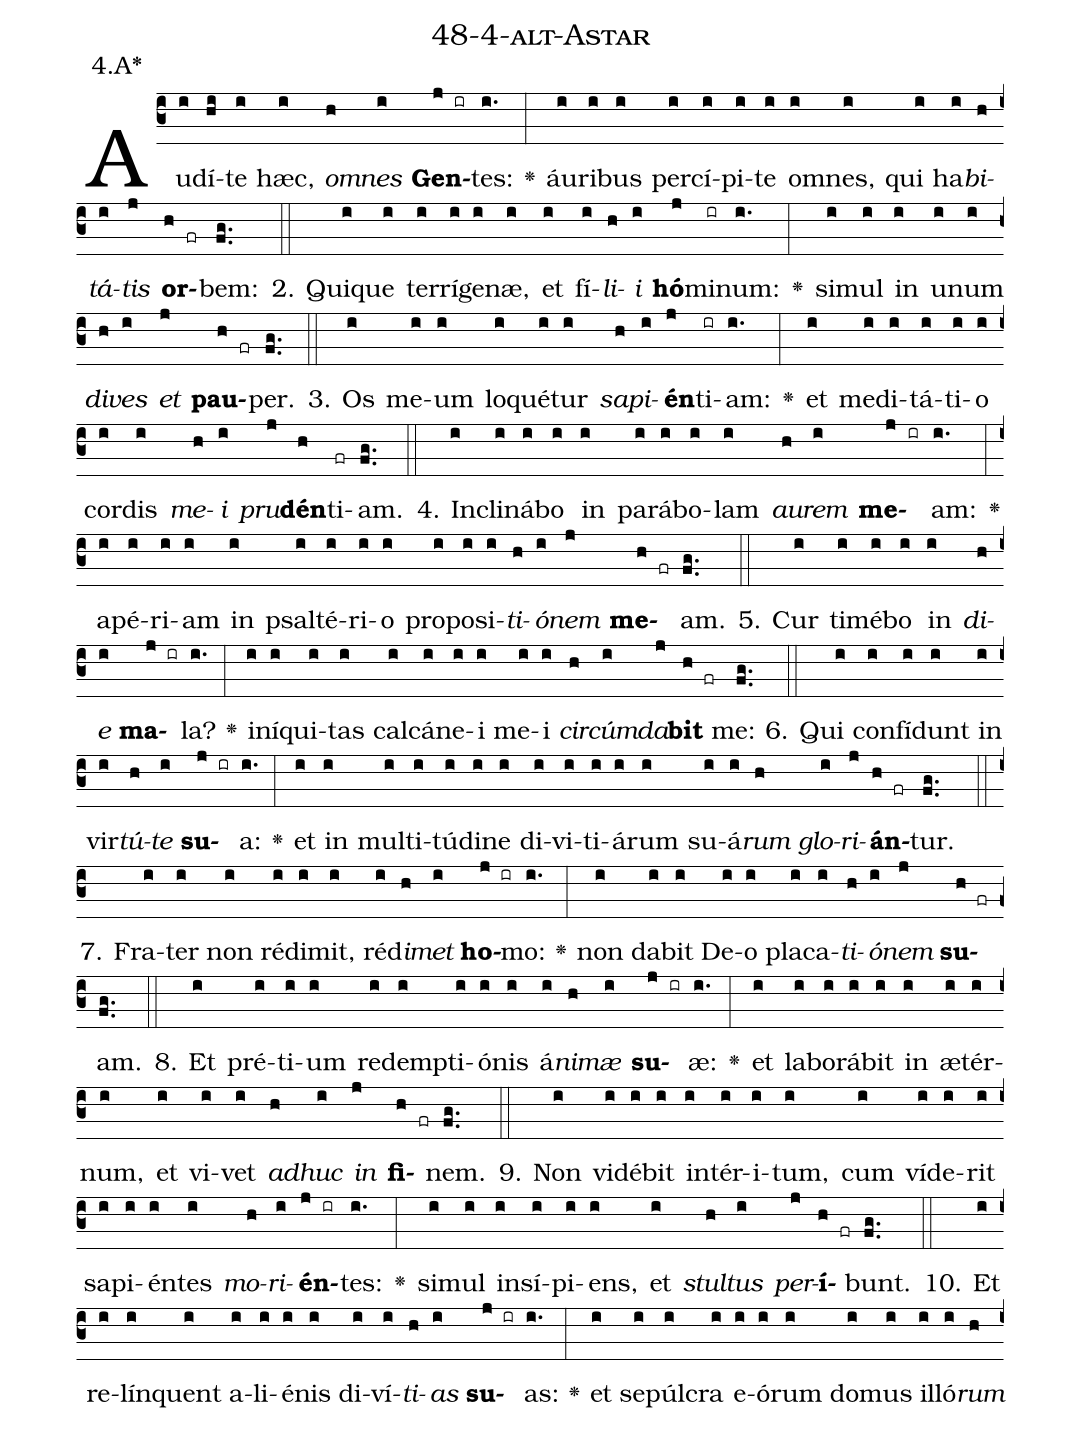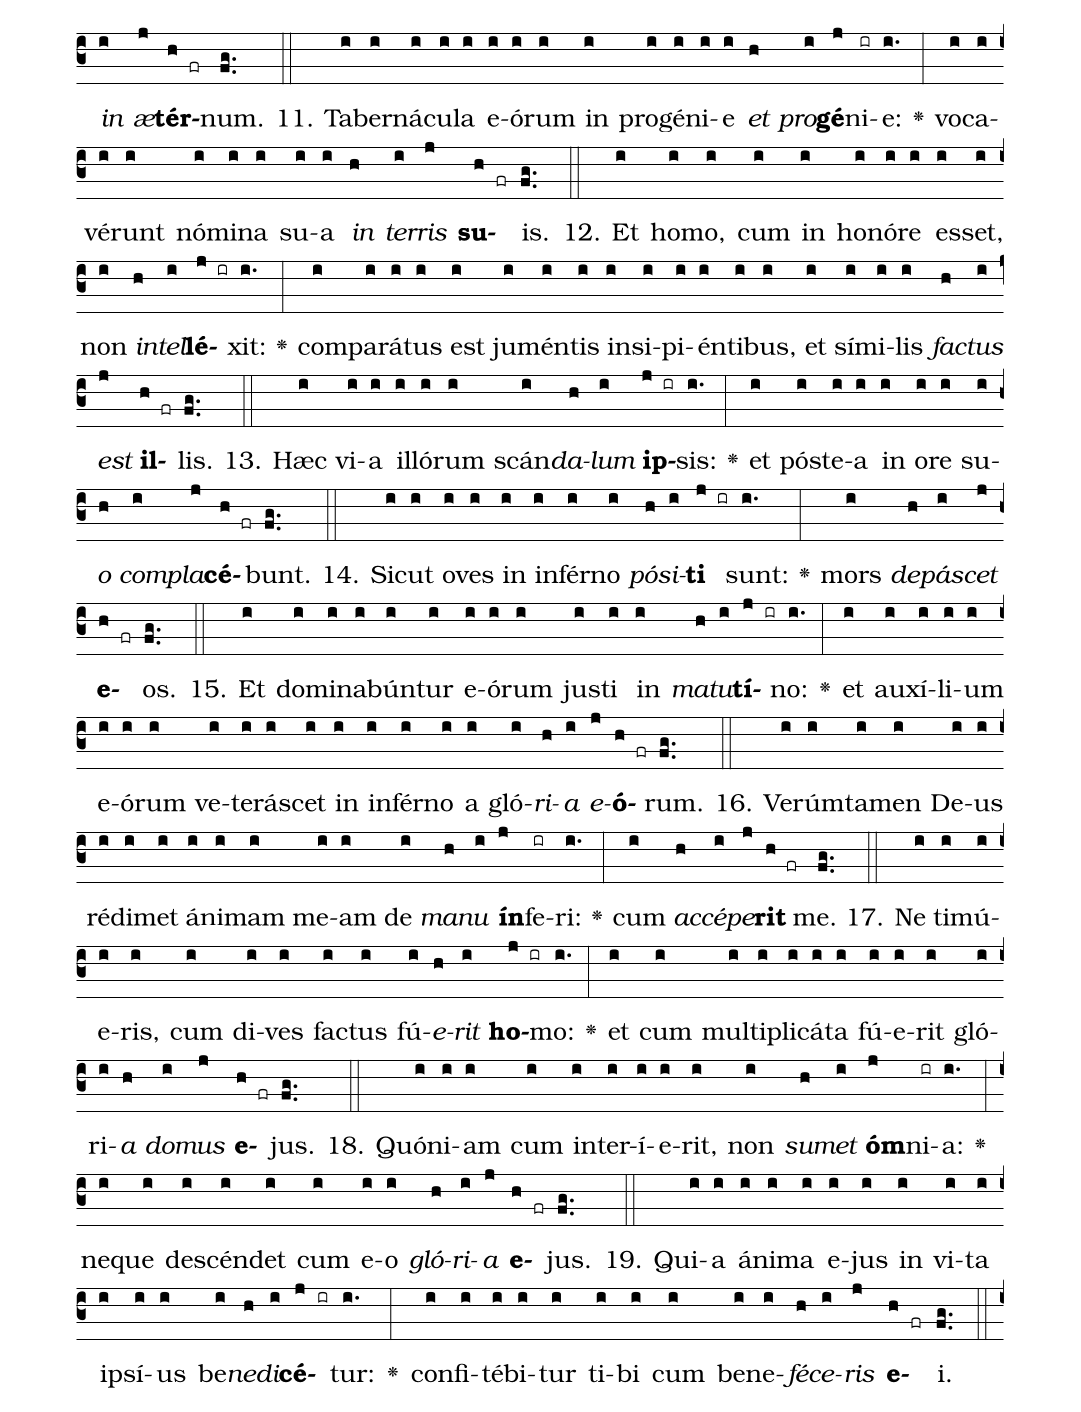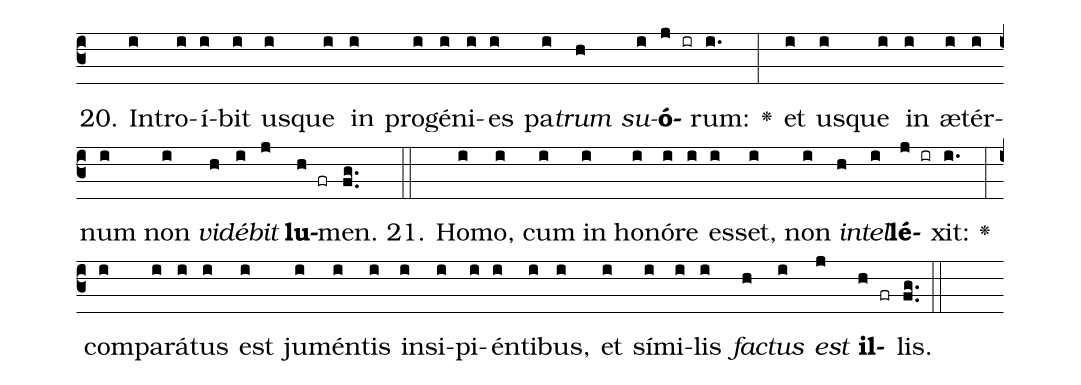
name: 48-4-alt-Astar;
annotation: 4.A*;
%%
(c3)Au(i)dí(hi)te(i) hæc,(i) <i>om</i>(h)<i>nes</i>(i) <b>Gen</b>(j ir)tes:(i.) <v>\greheightstar</v>(:) áu(i)ri(i)bus(i) per(i)cí(i)pi(i)te(i) om(i)nes,(i) qui(i) ha(i)<i>bi</i>(h)<i>tá</i>(i)<i>tis</i>(j) <b>or</b>(h fr)bem:(fg..) (::)
2. Qui(i)que(i) ter(i)rí(i)ge(i)næ,(i) et(i) fí(i)<i>li</i>(h)<i>i</i>(i) <b>hó</b>(j)mi(ir)num:(i.) <v>\greheightstar</v>(:) si(i)mul(i) in(i) u(i)num(i) <i>di</i>(h)<i>ves</i>(i) <i>et</i>(j) <b>pau</b>(h fr)per.(fg..) (::)
3. Os(i) me(i)um(i) lo(i)qué(i)tur(i) <i>sa</i>(h)<i>pi</i>(i)<b>én</b>(j)ti(ir)am:(i.) <v>\greheightstar</v>(:) et(i) me(i)di(i)tá(i)ti(i)o(i) cor(i)dis(i) <i>me</i>(h)<i>i</i>(i) <i>pru</i>(j)<b>dén</b>(h)ti(fr)am.(fg..) (::)
4. In(i)cli(i)ná(i)bo(i) in(i) pa(i)rá(i)bo(i)lam(i) <i>au</i>(h)<i>rem</i>(i) <b>me</b>(j ir)am:(i.) <v>\greheightstar</v>(:) a(i)pé(i)ri(i)am(i) in(i) psal(i)té(i)ri(i)o(i) pro(i)po(i)si(i)<i>ti</i>(h)<i>ó</i>(i)<i>nem</i>(j) <b>me</b>(h fr)am.(fg..) (::)
5. Cur(i) ti(i)mé(i)bo(i) in(i) <i>di</i>(h)<i>e</i>(i) <b>ma</b>(j ir)la?(i.) <v>\greheightstar</v>(:) in(i)í(i)qui(i)tas(i) cal(i)cá(i)ne(i)i(i) me(i)i(i) <i>cir</i>(h)<i>cúm</i>(i)<i>da</i>(j)<b>bit</b>(h fr) me:(fg..) (::)
6. Qui(i) con(i)fí(i)dunt(i) in(i) vir(i)<i>tú</i>(h)<i>te</i>(i) <b>su</b>(j ir)a:(i.) <v>\greheightstar</v>(:) et(i) in(i) mul(i)ti(i)tú(i)di(i)ne(i) di(i)vi(i)ti(i)á(i)rum(i) su(i)á(i)<i>rum</i>(h) <i>glo</i>(i)<i>ri</i>(j)<b>án</b>(h fr)tur.(fg..) (::)
7. Fra(i)ter(i) non(i) réd(i)i(i)mit,(i) réd(i)<i>i</i>(h)<i>met</i>(i) <b>ho</b>(j ir)mo:(i.) <v>\greheightstar</v>(:) non(i) da(i)bit(i) De(i)o(i) pla(i)ca(i)<i>ti</i>(h)<i>ó</i>(i)<i>nem</i>(j) <b>su</b>(h fr)am.(fg..) (::)
8. Et(i) pré(i)ti(i)um(i) red(i)emp(i)ti(i)ó(i)nis(i) á(i)<i>ni</i>(h)<i>mæ</i>(i) <b>su</b>(j ir)æ:(i.) <v>\greheightstar</v>(:) et(i) la(i)bo(i)rá(i)bit(i) in(i) æ(i)tér(i)num,(i) et(i) vi(i)vet(i) <i>ad</i>(h)<i>huc</i>(i) <i>in</i>(j) <b>fi</b>(h fr)nem.(fg..) (::)
9. Non(i) vi(i)dé(i)bit(i) in(i)tér(i)i(i)tum,(i) cum(i) ví(i)de(i)rit(i) sa(i)pi(i)én(i)tes(i) <i>mo</i>(h)<i>ri</i>(i)<b>én</b>(j ir)tes:(i.) <v>\greheightstar</v>(:) si(i)mul(i) in(i)sí(i)pi(i)ens,(i) et(i) <i>stul</i>(h)<i>tus</i>(i) <i>per</i>(j)<b>í</b>(h fr)bunt.(fg..) (::)
10. Et(i) re(i)lín(i)quent(i) a(i)li(i)é(i)nis(i) di(i)ví(i)<i>ti</i>(h)<i>as</i>(i) <b>su</b>(j ir)as:(i.) <v>\greheightstar</v>(:) et(i) se(i)púl(i)cra(i) e(i)ó(i)rum(i) do(i)mus(i) il(i)ló(i)<i>rum</i>(h) <i>in</i>(i) <i>æ</i>(j)<b>tér</b>(h fr)num.(fg..) (::)
11. Ta(i)ber(i)ná(i)cu(i)la(i) e(i)ó(i)rum(i) in(i) pro(i)gé(i)ni(i)e(i) <i>et</i>(h) <i>pro</i>(i)<b>gé</b>(j)ni(ir)e:(i.) <v>\greheightstar</v>(:) vo(i)ca(i)vé(i)runt(i) nó(i)mi(i)na(i) su(i)a(i) <i>in</i>(h) <i>ter</i>(i)<i>ris</i>(j) <b>su</b>(h fr)is.(fg..) (::)
12. Et(i) ho(i)mo,(i) cum(i) in(i) ho(i)nó(i)re(i) es(i)set,(i) non(i) <i>in</i>(h)<i>tel</i>(i)<b>lé</b>(j ir)xit:(i.) <v>\greheightstar</v>(:) com(i)pa(i)rá(i)tus(i) est(i) ju(i)mén(i)tis(i) in(i)si(i)pi(i)én(i)ti(i)bus,(i) et(i) sí(i)mi(i)lis(i) <i>fac</i>(h)<i>tus</i>(i) <i>est</i>(j) <b>il</b>(h fr)lis.(fg..) (::)
13. Hæc(i) vi(i)a(i) il(i)ló(i)rum(i) scán(i)<i>da</i>(h)<i>lum</i>(i) <b>ip</b>(j ir)sis:(i.) <v>\greheightstar</v>(:) et(i) póst(i)e(i)a(i) in(i) o(i)re(i) su(i)<i>o</i>(h) <i>com</i>(i)<i>pla</i>(j)<b>cé</b>(h fr)bunt.(fg..) (::)
14. Sic(i)ut(i) o(i)ves(i) in(i) in(i)fér(i)no(i) <i>pó</i>(h)<i>si</i>(i)<b>ti</b>(j ir) sunt:(i.) <v>\greheightstar</v>(:) mors(i) <i>de</i>(h)<i>pá</i>(i)<i>scet</i>(j) <b>e</b>(h fr)os.(fg..) (::)
15. Et(i) do(i)mi(i)na(i)bún(i)tur(i) e(i)ó(i)rum(i) jus(i)ti(i) in(i) <i>ma</i>(h)<i>tu</i>(i)<b>tí</b>(j ir)no:(i.) <v>\greheightstar</v>(:) et(i) au(i)xí(i)li(i)um(i) e(i)ó(i)rum(i) ve(i)te(i)rá(i)scet(i) in(i) in(i)fér(i)no(i) a(i) gló(i)<i>ri</i>(h)<i>a</i>(i) <i>e</i>(j)<b>ó</b>(h fr)rum.(fg..) (::)
16. Ve(i)rúm(i)ta(i)men(i) De(i)us(i) réd(i)i(i)met(i) á(i)ni(i)mam(i) me(i)am(i) de(i) <i>ma</i>(h)<i>nu</i>(i) <b>ín</b>(j)fe(ir)ri:(i.) <v>\greheightstar</v>(:) cum(i) <i>ac</i>(h)<i>cé</i>(i)<i>pe</i>(j)<b>rit</b>(h fr) me.(fg..) (::)
17. Ne(i) ti(i)mú(i)e(i)ris,(i) cum(i) di(i)ves(i) fac(i)tus(i) fú(i)<i>e</i>(h)<i>rit</i>(i) <b>ho</b>(j ir)mo:(i.) <v>\greheightstar</v>(:) et(i) cum(i) mul(i)ti(i)pli(i)cá(i)ta(i) fú(i)e(i)rit(i) gló(i)ri(i)<i>a</i>(h) <i>do</i>(i)<i>mus</i>(j) <b>e</b>(h fr)jus.(fg..) (::)
18. Quón(i)i(i)am(i) cum(i) in(i)ter(i)í(i)e(i)rit,(i) non(i) <i>su</i>(h)<i>met</i>(i) <b>óm</b>(j)ni(ir)a:(i.) <v>\greheightstar</v>(:) ne(i)que(i) de(i)scén(i)det(i) cum(i) e(i)o(i) <i>gló</i>(h)<i>ri</i>(i)<i>a</i>(j) <b>e</b>(h fr)jus.(fg..) (::)
19. Qui(i)a(i) á(i)ni(i)ma(i) e(i)jus(i) in(i) vi(i)ta(i) ip(i)sí(i)us(i) be(i)<i>ne</i>(h)<i>di</i>(i)<b>cé</b>(j ir)tur:(i.) <v>\greheightstar</v>(:) con(i)fi(i)té(i)bi(i)tur(i) ti(i)bi(i) cum(i) be(i)ne(i)<i>fé</i>(h)<i>ce</i>(i)<i>ris</i>(j) <b>e</b>(h fr)i.(fg..) (::)
20. In(i)tro(i)í(i)bit(i) us(i)que(i) in(i) pro(i)gé(i)ni(i)es(i) pa(i)<i>trum</i>(h) <i>su</i>(i)<b>ó</b>(j ir)rum:(i.) <v>\greheightstar</v>(:) et(i) us(i)que(i) in(i) æ(i)tér(i)num(i) non(i) <i>vi</i>(h)<i>dé</i>(i)<i>bit</i>(j) <b>lu</b>(h fr)men.(fg..) (::)
21. Ho(i)mo,(i) cum(i) in(i) ho(i)nó(i)re(i) es(i)set,(i) non(i) <i>in</i>(h)<i>tel</i>(i)<b>lé</b>(j ir)xit:(i.) <v>\greheightstar</v>(:) com(i)pa(i)rá(i)tus(i) est(i) ju(i)mén(i)tis(i) in(i)si(i)pi(i)én(i)ti(i)bus,(i) et(i) sí(i)mi(i)lis(i) <i>fac</i>(h)<i>tus</i>(i) <i>est</i>(j) <b>il</b>(h fr)lis.(fg..) (::)
